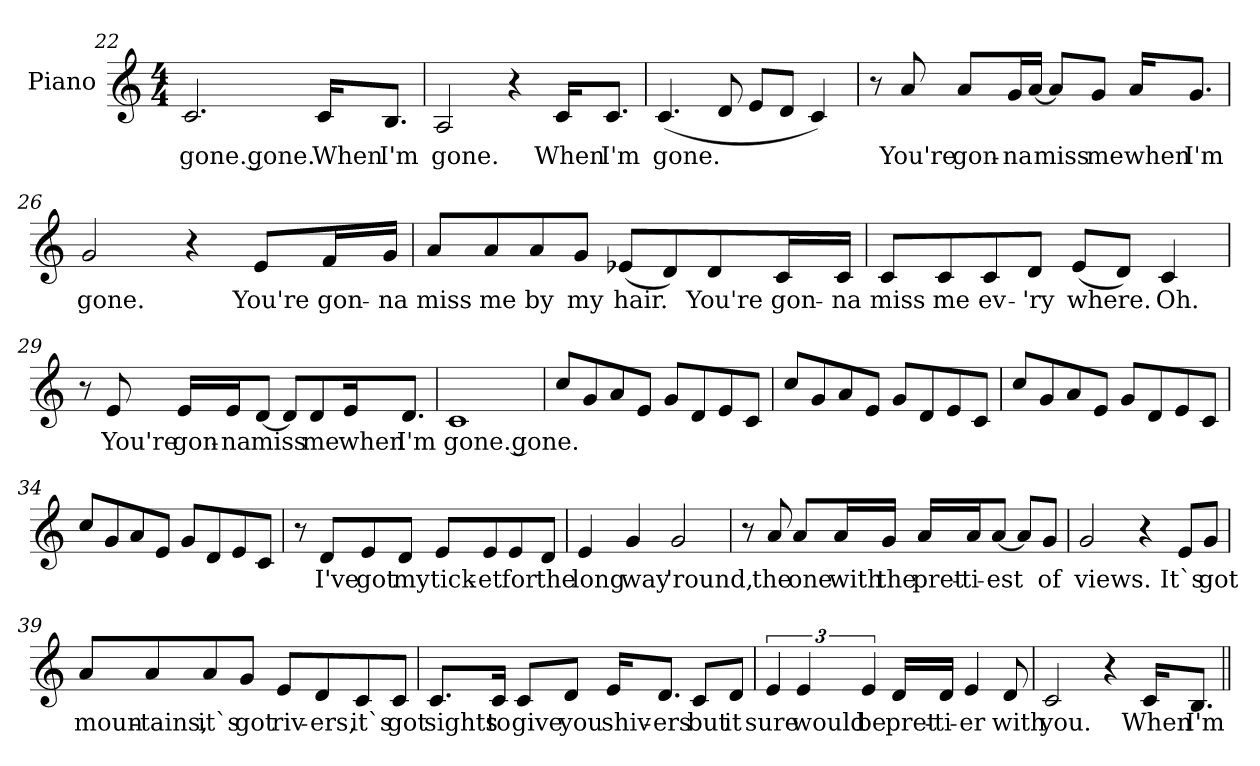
**kern	**text
*part1	*part1
*staff1	*staff1
*I"Piano	*
*I'Pno.	*
*clefG2	*
*k[]	*
*C:	*
*M4/4	*
=22	=22
!	!LO:LY:b
2.c	gone. gone.
!	!LO:LY:b
16cKL	When
!	!LO:LY:b
8.BJ	I'm
!!LO:LB:g=z
=23	=23
!	!LO:LY:b
2A	gone.
4r	.
!	!LO:LY:b
16cKL	When
!	!LO:LY:b
8.cJ	I'm
=24	=24
!	!LO:LY:b
(4.c	gone.
8d	.
8eL	.
8dJ	.
4c)	.
=25	=25
8r	.
!	!LO:LY:b
8a	You're
!	!LO:LY:b
8aL	gon-
!	!LO:LY:b
16gL	-na
[16aJJ	.
!	!LO:LY:b
8aL]	miss
!	!LO:LY:b
8gJ	me
!	!LO:LY:b
16aKL	when
!	!LO:LY:b
8.gJ	I'm
=26	=26
!	!LO:LY:b
2g	gone.
4r	.
!	!LO:LY:b
8eL	You're
!	!LO:LY:b
16fL	gon-
!	!LO:LY:b
16gJJ	-na
!!LO:LB:g=z
=27	=27
!	!LO:LY:b
8aL	miss
!	!LO:LY:b
8a	me
!	!LO:LY:b
8a	by
!	!LO:LY:b
8gJ	my
!	!LO:LY:b
(8e-L	hair.
8d)	.
!	!LO:LY:b
8d	You're
!	!LO:LY:b
16cL	gon-
!	!LO:LY:b
16cJJ	-na
=28	=28
!	!LO:LY:b
8cL	miss
!	!LO:LY:b
8c	me
!	!LO:LY:b
8c	ev-
!	!LO:LY:b
8dJ	-'ry
!	!LO:LY:b
(8eL	where.
8dJ)	.
!	!LO:LY:b
4c	Oh.
=29	=29
8r	.
!	!LO:LY:b
8e	You're
!	!LO:LY:b
16eLL	gon-
!	!LO:LY:b
16eJ	-na
!	!LO:LY:b
[8dJ	miss
8dL]	.
!	!LO:LY:b
8d	me
!	!LO:LY:b
16eK	when
!	!LO:LY:b
8.dJ	I'm
!!LO:LB:g=z
=30	=30
!	!LO:LY:b
1c	gone. gone.
=31	=31
8ccL	.
8g	.
8a	.
8eJ	.
8gL	.
8d	.
8e	.
8cJ	.
=32	=32
8ccL	.
8g	.
8a	.
8eJ	.
8gL	.
8d	.
8e	.
8cJ	.
=33	=33
8ccL	.
8g	.
8a	.
8eJ	.
8gL	.
8d	.
8e	.
8cJ	.
=34	=34
8ccL	.
8g	.
8a	.
8eJ	.
8gL	.
8d	.
8e	.
8cJ	.
!!LO:PB:g=z
=35	=35
8r	.
!	!LO:LY:b
8dL	I've
!	!LO:LY:b
8e	got
!	!LO:LY:b
8dJ	my
!	!LO:LY:b
8eL	tick-
!	!LO:LY:b
8e	-et
!	!LO:LY:b
8e	for
!	!LO:LY:b
8dJ	the
=36	=36
!	!LO:LY:b
4e	long
!	!LO:LY:b
4g	way
!	!LO:LY:b
2g	'round,
=37	=37
8r	.
!	!LO:LY:b
8a	the
!	!LO:LY:b
8aL	one
!	!LO:LY:b
16aL	with
!	!LO:LY:b
16gJJ	the
!	!LO:LY:b
16aLL	pret-
!	!LO:LY:b
16aJ	-ti-
!	!LO:LY:b
[8aJ	-est
8aL]	.
!	!LO:LY:b
8gJ	of
=38	=38
!	!LO:LY:b
2g	views.
4r	.
!	!LO:LY:b
8eL	It`s
!	!LO:LY:b
8gJ	got
!!LO:LB:g=z
=39	=39
!	!LO:LY:b
8aL	moun-
!	!LO:LY:b
8a	-tains,
!	!LO:LY:b
8a	it`s
!	!LO:LY:b
8gJ	got
!	!LO:LY:b
8eL	riv-
!	!LO:LY:b
8d	-ers,
!	!LO:LY:b
8c	it`s
!	!LO:LY:b
8cJ	got
=40	=40
!	!LO:LY:b
8.cL	sights
!	!LO:LY:b
16cJk	to
!	!LO:LY:b
8cL	give
!	!LO:LY:b
8dJ	you
!	!LO:LY:b
16eKL	shiv-
!	!LO:LY:b
8.dJ	-ers
!	!LO:LY:b
8cL	but
!	!LO:LY:b
8dJ	it
!!LO:LB:g=z
=41	=41
!	!LO:LY:b
6e	sure
!	!LO:LY:b
6e	would
!	!LO:LY:b
6e	be
!	!LO:LY:b
16dLL	pret-
!	!LO:LY:b
16dJJ	-ti-
!	!LO:LY:b
4e	-er
!	!LO:LY:b
8d	with
=42	=42
!	!LO:LY:b
2c	you.
4r	.
!	!LO:LY:b
16cKL	When
!	!LO:LY:b
8.BJ	I'm
=||	=||
*-	*-
